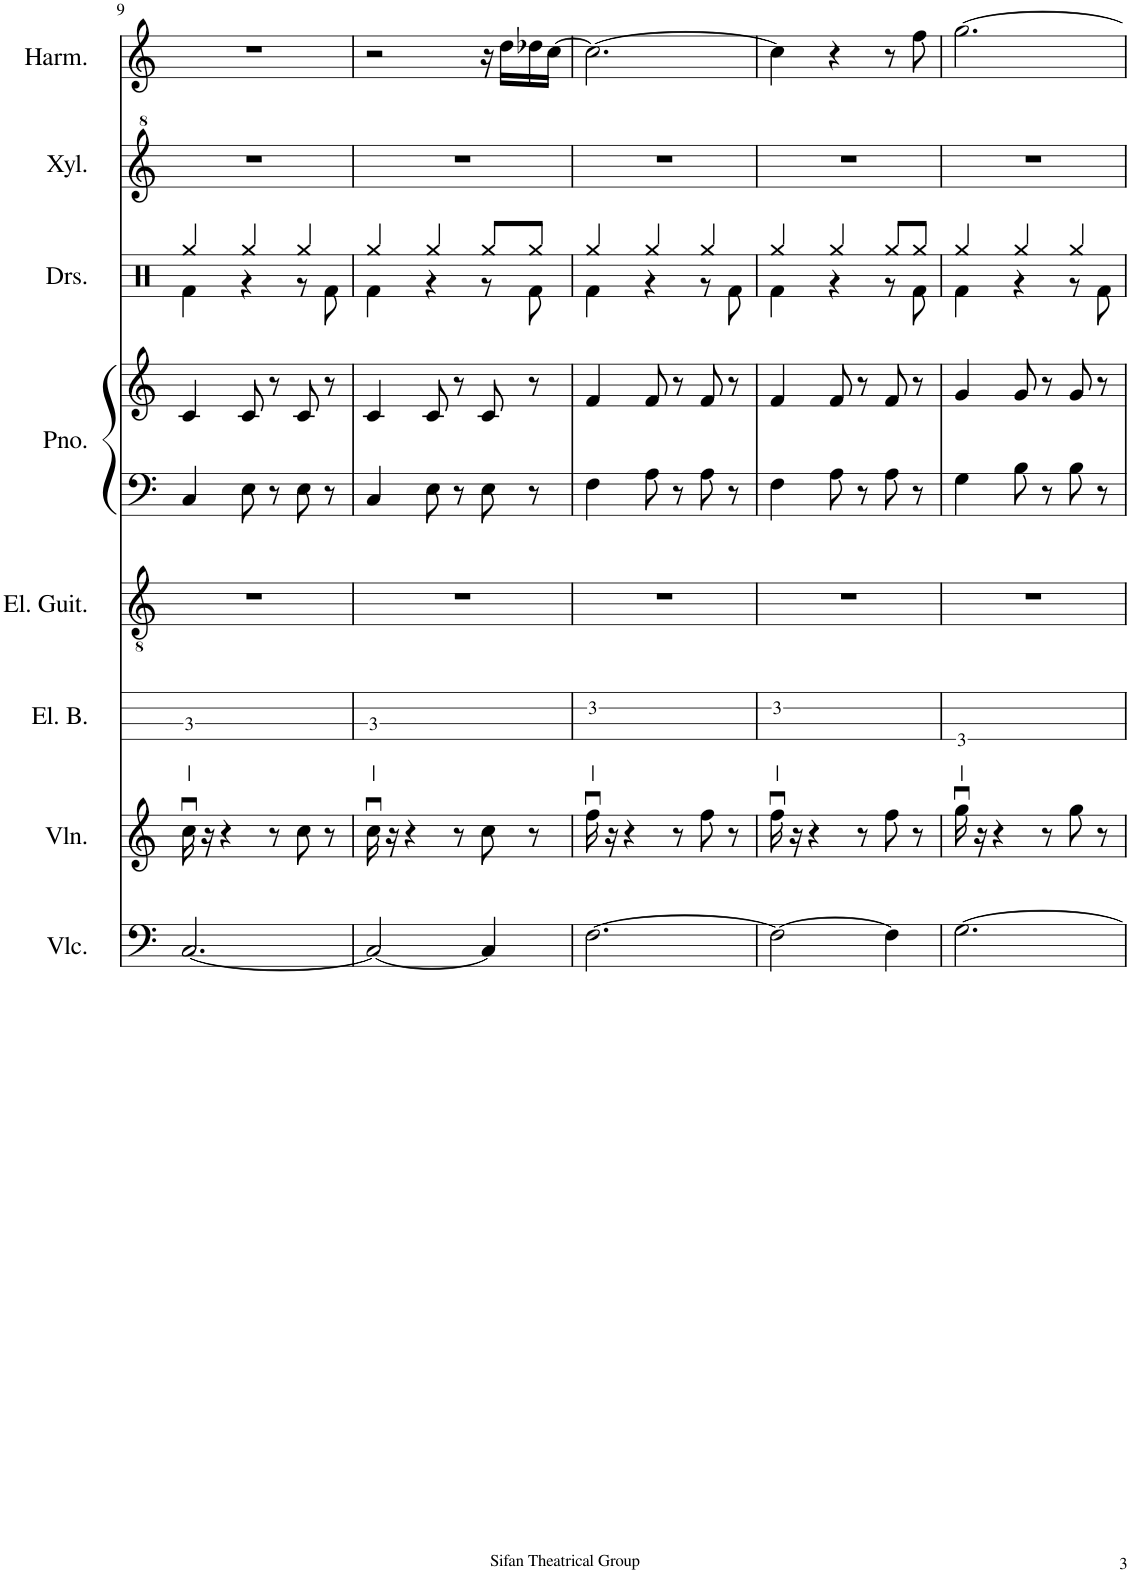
**kern	**kern	**kern	**kern	**kern	**kern	**kern	**kern	**kern
*part8	*part7	*part6	*part5	*part4	*part4	*part3	*part2	*part1
*staff9	*staff8	*staff7	*staff6	*staff5	*staff4	*staff3	*staff2	*staff1
*I"Violoncello	*I"Violin	*I"Electric Bass	*I"Electric Guitar	*I"Piano	*	*I"Drumset	*I"Xylophone	*I"Harmonica
*I'Vlc.	*I'Vln.	*I'El. B.	*I'El. Guit.	*I'Pno.	*	*I'Drs.	*I'Xyl.	*I'Harm.
!!LO:PB:g=z
*clefF4	*clefG2	*	*clefGv2	*clefF4	*clefG2	*clefX	*clefG^2	*clefG2
*k[]	*k[]	*k[]	*k[]	*k[]	*k[]	*k[]	*k[]	*k[]
*M3/4	*M3/4	*M3/4	*M3/4	*M3/4	*M3/4	*M3/4	*M3/4	*M3/4
=9	=9	=9	=9	=9	=9	=9	=9	=9
*	*	*	*	*	*	*^	*	*
[2.C/	16ccu\	2CC\	2.r	4C/	4c/	4Rgg/	4Rf\	2.r	2.r
.	16r	.	.	.	.	.	.	.	.
.	4r	.	.	.	.	.	.	.	.
.	.	.	.	8E\	8c/	4Rgg/	4r	.	.
.	8r	.	.	8r	8r	.	.	.	.
.	8cc\	4r	.	8E\	8c/	4Rgg/	8r	.	.
.	8r	.	.	8r	8r	.	8Rf\	.	.
=10	=10	=10	=10	=10	=10	=10	=10	=10	=10
2C/_	16ccu\	2CC\	2.r	4C/	4c/	4Rgg/	4Rf\	2.r	2r
.	16r	.	.	.	.	.	.	.	.
.	4r	.	.	.	.	.	.	.	.
.	.	.	.	8E\	8c/	4Rgg/	4r	.	.
.	8r	.	.	8r	8r	.	.	.	.
4C/]	8cc\	4r	.	8E\	8c/	8Rgg/L	8r	.	16r
.	.	.	.	.	.	.	.	.	16dd\LL
.	8r	.	.	8r	8r	8Rgg/J	8Rf\	.	16dd-X\
.	.	.	.	.	.	.	.	.	[16cc\JJ
=11	=11	=11	=11	=11	=11	=11	=11	=11	=11
[2.F\	16ffu\	2FF\	2.r	4F\	4f/	4Rgg/	4Rf\	2.r	2.cc\_
.	16r	.	.	.	.	.	.	.	.
.	4r	.	.	.	.	.	.	.	.
.	.	.	.	8A\	8f/	4Rgg/	4r	.	.
.	8r	.	.	8r	8r	.	.	.	.
.	8ff\	4r	.	8A\	8f/	4Rgg/	8r	.	.
.	8r	.	.	8r	8r	.	8Rf\	.	.
=12	=12	=12	=12	=12	=12	=12	=12	=12	=12
2F\_	16ffu\	2FF\	2.r	4F\	4f/	4Rgg/	4Rf\	2.r	4cc\]
.	16r	.	.	.	.	.	.	.	.
.	4r	.	.	.	.	.	.	.	.
.	.	.	.	8A\	8f/	4Rgg/	4r	.	4r
.	8r	.	.	8r	8r	.	.	.	.
4F\]	8ff\	4r	.	8A\	8f/	8Rgg/L	8r	.	8r
.	8r	.	.	8r	8r	8Rgg/J	8Rf\	.	8ff\
=13	=13	=13	=13	=13	=13	=13	=13	=13	=13
[2.G\	16ggu\	2GGG\	2.r	4G\	4g/	4Rgg/	4Rf\	2.r	[2.gg\
.	16r	.	.	.	.	.	.	.	.
.	4r	.	.	.	.	.	.	.	.
.	.	.	.	8B\	8g/	4Rgg/	4r	.	.
.	8r	.	.	8r	8r	.	.	.	.
.	8gg\	4r	.	8B\	8g/	4Rgg/	8r	.	.
.	8r	.	.	8r	8r	.	8Rf\	.	.
*	*	*	*	*	*	*v	*v	*	*
=	=	=	=	=	=	=	=	=
*-	*-	*-	*-	*-	*-	*-	*-	*-
